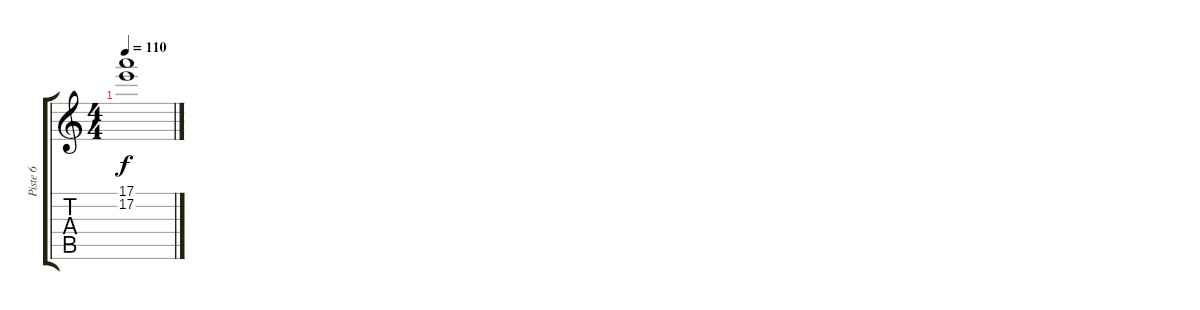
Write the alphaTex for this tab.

\track ("Piste 6" "Piste 6") {instrument electricguitarjazz}
\staff {score tabs}
\tuning (E4 B3 G3 D3 A2 E2) {hide}
\ts (4 4)
\tempo 110
\clef g2
\ks c
(17.1{t} 17.2{t}).1{dy f}
